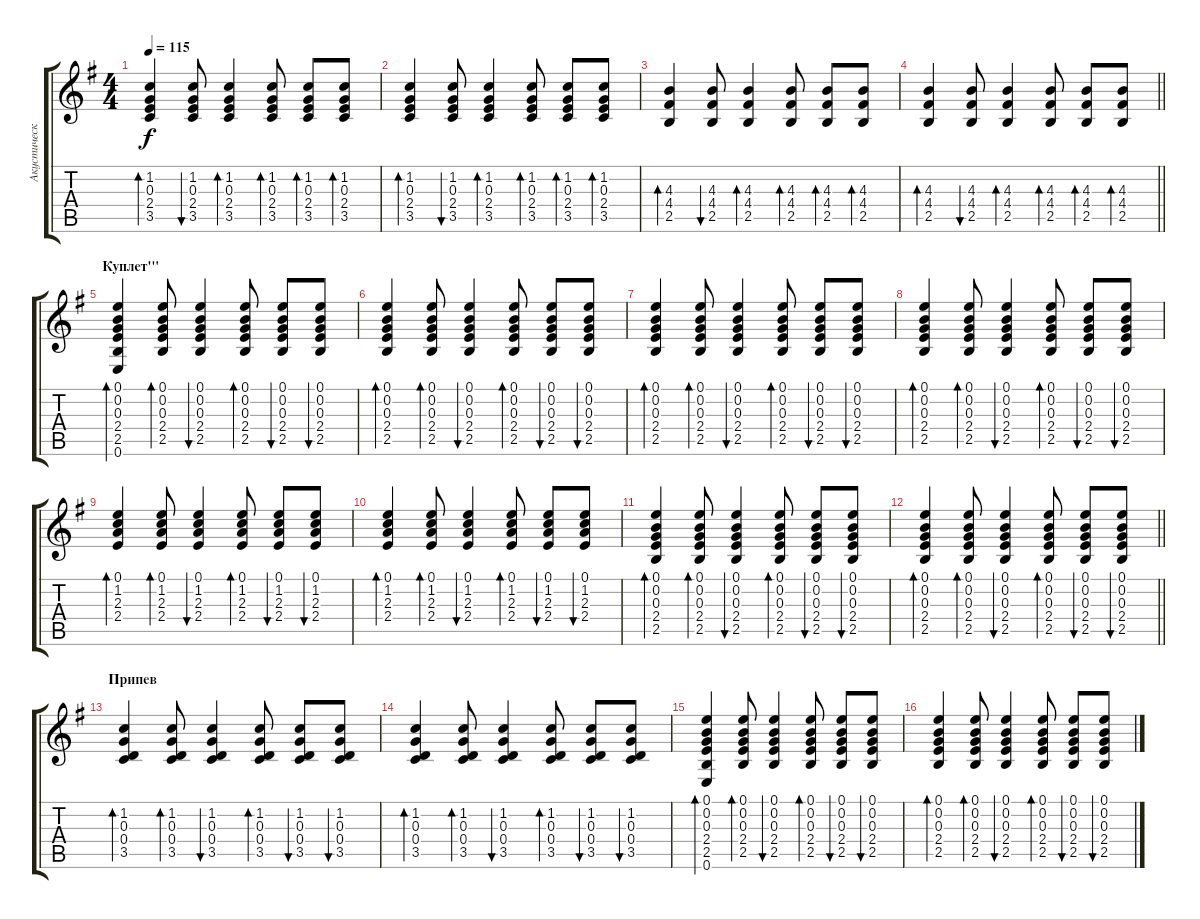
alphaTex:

\track ("Акустическая гитара" "Акустическ") {instrument acousticguitarnylon}
\staff {score tabs}
\tuning (E4 B3 G3 D3 A2 E2) {hide}
\ts (4 4)
\tempo 115
\clef g2
\ks g
(1.2 0.3 2.4 3.5).4{bd 120 dy f} (1.2 0.3 2.4 3.5).8{bu 120} (1.2 0.3 2.4 3.5).4{bd 120} (1.2 0.3 2.4 3.5).8{bd 120} (1.2 0.3 2.4 3.5).8{bd 120} (1.2 0.3 2.4 3.5).8{bd 120} |
(1.2 0.3 2.4 3.5).4{bd 120} (1.2 0.3 2.4 3.5).8{bu 120} (1.2 0.3 2.4 3.5).4{bd 120} (1.2 0.3 2.4 3.5).8{bd 120} (1.2 0.3 2.4 3.5).8{bd 120} (1.2 0.3 2.4 3.5).8{bd 120} |
(4.3 4.4 2.5).4{bd 120} (4.3 4.4 2.5).8{bu 120} (4.3 4.4 2.5).4{bd 120} (4.3 4.4 2.5).8{bd 120} (4.3 4.4 2.5).8{bd 120} (4.3 4.4 2.5).8{bd 120} |
\barLineRight lightlight
(4.3 4.4 2.5).4{bd 120} (4.3 4.4 2.5).8{bu 120} (4.3 4.4 2.5).4{bd 120} (4.3 4.4 2.5).8{bd 120} (4.3 4.4 2.5).8{bd 120} (4.3 4.4 2.5).8{bd 120} |
\section ("" "Куплет'''")
(0.1 0.2 0.3 2.4 2.5 0.6).4{bd 120} (0.1 0.2 0.3 2.4 2.5).8{bd 120} (0.1 0.2 0.3 2.4 2.5).4{bu 120} (0.1 0.2 0.3 2.4 2.5).8{bd 120} (0.1 0.2 0.3 2.4 2.5).8{bu 120} (0.1 0.2 0.3 2.4 2.5).8{bu 120} |
(0.1 0.2 0.3 2.4 2.5).4{bd 120} (0.1 0.2 0.3 2.4 2.5).8{bd 120} (0.1 0.2 0.3 2.4 2.5).4{bu 120} (0.1 0.2 0.3 2.4 2.5).8{bd 120} (0.1 0.2 0.3 2.4 2.5).8{bu 120} (0.1 0.2 0.3 2.4 2.5).8{bu 120} |
(0.1 0.2 0.3 2.4 2.5).4{bd 120} (0.1 0.2 0.3 2.4 2.5).8{bd 120} (0.1 0.2 0.3 2.4 2.5).4{bu 120} (0.1 0.2 0.3 2.4 2.5).8{bd 120} (0.1 0.2 0.3 2.4 2.5).8{bu 120} (0.1 0.2 0.3 2.4 2.5).8{bu 120} |
(0.1 0.2 0.3 2.4 2.5).4{bd 120} (0.1 0.2 0.3 2.4 2.5).8{bd 120} (0.1 0.2 0.3 2.4 2.5).4{bu 120} (0.1 0.2 0.3 2.4 2.5).8{bd 120} (0.1 0.2 0.3 2.4 2.5).8{bu 120} (0.1 0.2 0.3 2.4 2.5).8{bu 120} |
(0.1 1.2 2.3 2.4).4{bd 120} (0.1 1.2 2.3 2.4).8{bd 120} (0.1 1.2 2.3 2.4).4{bu 120} (0.1 1.2 2.3 2.4).8{bd 120} (0.1 1.2 2.3 2.4).8{bu 120} (0.1 1.2 2.3 2.4).8{bu 120} |
(0.1 1.2 2.3 2.4).4{bd 120} (0.1 1.2 2.3 2.4).8{bd 120} (0.1 1.2 2.3 2.4).4{bu 120} (0.1 1.2 2.3 2.4).8{bd 120} (0.1 1.2 2.3 2.4).8{bu 120} (0.1 1.2 2.3 2.4).8{bu 120} |
(0.1 0.2 0.3 2.4 2.5).4{bd 120} (0.1 0.2 0.3 2.4 2.5).8{bd 120} (0.1 0.2 0.3 2.4 2.5).4{bu 120} (0.1 0.2 0.3 2.4 2.5).8{bd 120} (0.1 0.2 0.3 2.4 2.5).8{bu 120} (0.1 0.2 0.3 2.4 2.5).8{bu 120} |
\barLineRight lightlight
(0.1 0.2 0.3 2.4 2.5).4{bd 120} (0.1 0.2 0.3 2.4 2.5).8{bd 120} (0.1 0.2 0.3 2.4 2.5).4{bu 120} (0.1 0.2 0.3 2.4 2.5).8{bd 120} (0.1 0.2 0.3 2.4 2.5).8{bu 120} (0.1 0.2 0.3 2.4 2.5).8{bu 120} |
\section ("" "Припев")
(1.2 0.3 0.4 3.5).4{bd 120} (1.2 0.3 0.4 3.5).8{bd 120} (1.2 0.3 0.4 3.5).4{bu 120} (1.2 0.3 0.4 3.5).8{bd 120} (1.2 0.3 0.4 3.5).8{bu 120} (1.2 0.3 0.4 3.5).8{bu 120} |
(1.2 0.3 0.4 3.5).4{bd 120} (1.2 0.3 0.4 3.5).8{bd 120} (1.2 0.3 0.4 3.5).4{bu 120} (1.2 0.3 0.4 3.5).8{bd 120} (1.2 0.3 0.4 3.5).8{bu 120} (1.2 0.3 0.4 3.5).8{bu 120} |
(0.1 0.2 0.3 2.4 2.5 0.6).4{bd 120} (0.1 0.2 0.3 2.4 2.5).8{bd 120} (0.1 0.2 0.3 2.4 2.5).4{bu 120} (0.1 0.2 0.3 2.4 2.5).8{bd 120} (0.1 0.2 0.3 2.4 2.5).8{bu 120} (0.1 0.2 0.3 2.4 2.5).8{bu 120} |
(0.1 0.2 0.3 2.4 2.5).4{bd 120} (0.1 0.2 0.3 2.4 2.5).8{bd 120} (0.1 0.2 0.3 2.4 2.5).4{bu 120} (0.1 0.2 0.3 2.4 2.5).8{bd 120} (0.1 0.2 0.3 2.4 2.5).8{bu 120} (0.1 0.2 0.3 2.4 2.5).8{bu 120}
